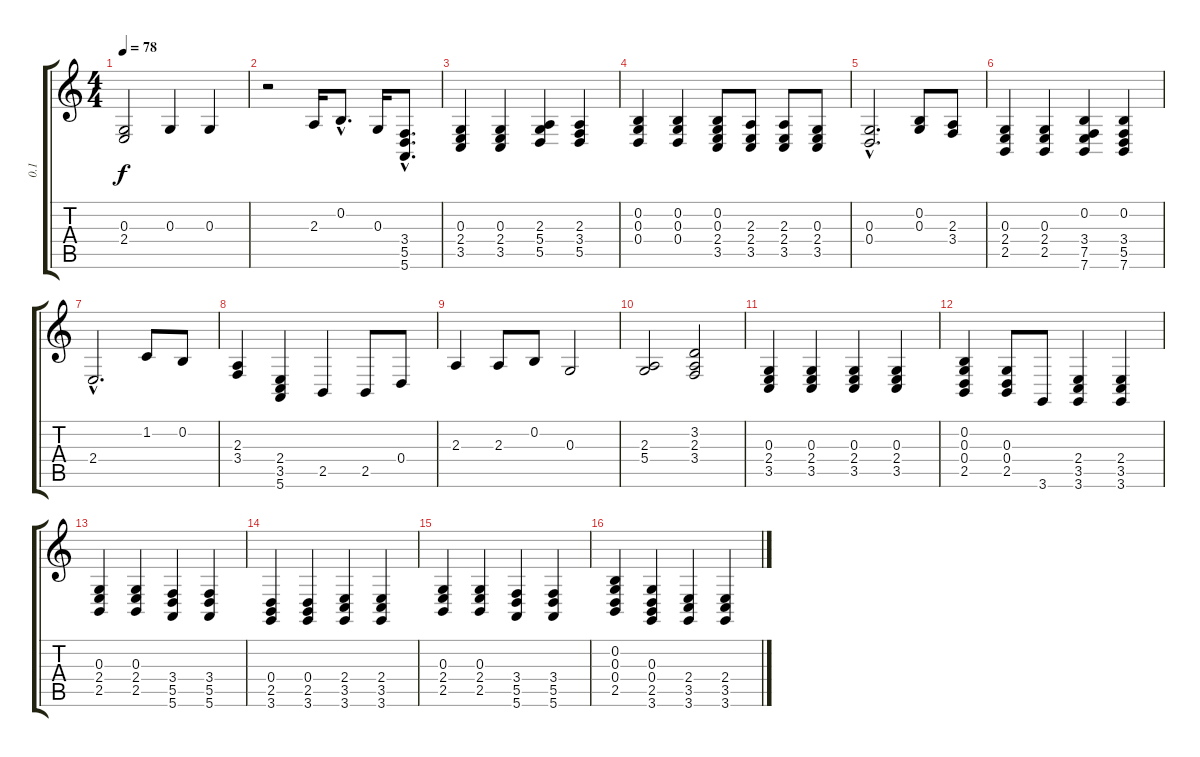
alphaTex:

\track ("0.1" "0.1") {instrument acousticgrandpiano}
\staff {score tabs}
\tuning (E4 B3 G3 D3 A2 E2) {hide}
\ts (4 4)
\tempo 78
\clef g2
\ks c
(0.3 2.4).2{dy f} 0.3.4 0.3.4 |
r.2 2.3.16 0.2{hac}.8{d} 0.3.16 (3.4{hac} 5.5{hac} 5.6{hac}).8{d} |
(0.3 2.4 3.5).4 (0.3 2.4 3.5).4 (2.3 5.4 5.5).4 (2.3 3.4 5.5).4 |
(0.2 0.3 0.4).4 (0.2 0.3 0.4).4 (0.2 0.3 2.4 3.5).8 (2.3 2.4 3.5).8 (2.3 2.4 3.5).8 (0.3 2.4 3.5).8 |
(0.3{hac} 0.4{hac}).2{d} (0.2 0.3).8 (2.3 3.4).8 |
(0.3 2.4 2.5).4 (0.3 2.4 2.5).4 (0.2 3.4 7.5 7.6).4 (0.2 3.4 5.5 7.6).4 |
2.4{hac}.2{d} 1.2.8 0.2.8 |
(2.3 3.4).4 (2.4 3.5 5.6).4 2.5.4 2.5.8 0.4.8 |
2.3.4 2.3.8 0.2.8 0.3.2 |
(2.3 5.4).2 (3.2 2.3 3.4).2 |
(0.3 2.4 3.5).4 (0.3 2.4 3.5).4 (0.3 2.4 3.5).4 (0.3 2.4 3.5).4 |
(0.2 0.3 0.4 2.5).4 (0.3 0.4 2.5).8 3.6.8 (2.4 3.5 3.6).4 (2.4 3.5 3.6).4 |
(0.3 2.4 2.5).4 (0.3 2.4 2.5).4 (3.4 5.5 5.6).4 (3.4 5.5 5.6).4 |
(0.4 2.5 3.6).4 (0.4 2.5 3.6).4 (2.4 3.5 3.6).4 (2.4 3.5 3.6).4 |
(0.3 2.4 2.5).4 (0.3 2.4 2.5).4 (3.4 5.5 5.6).4 (3.4 5.5 5.6).4 |
(0.2 0.3 0.4 2.5).4 (0.3 0.4 2.5 3.6).4 (2.4 3.5 3.6).4 (2.4 3.5 3.6).4
